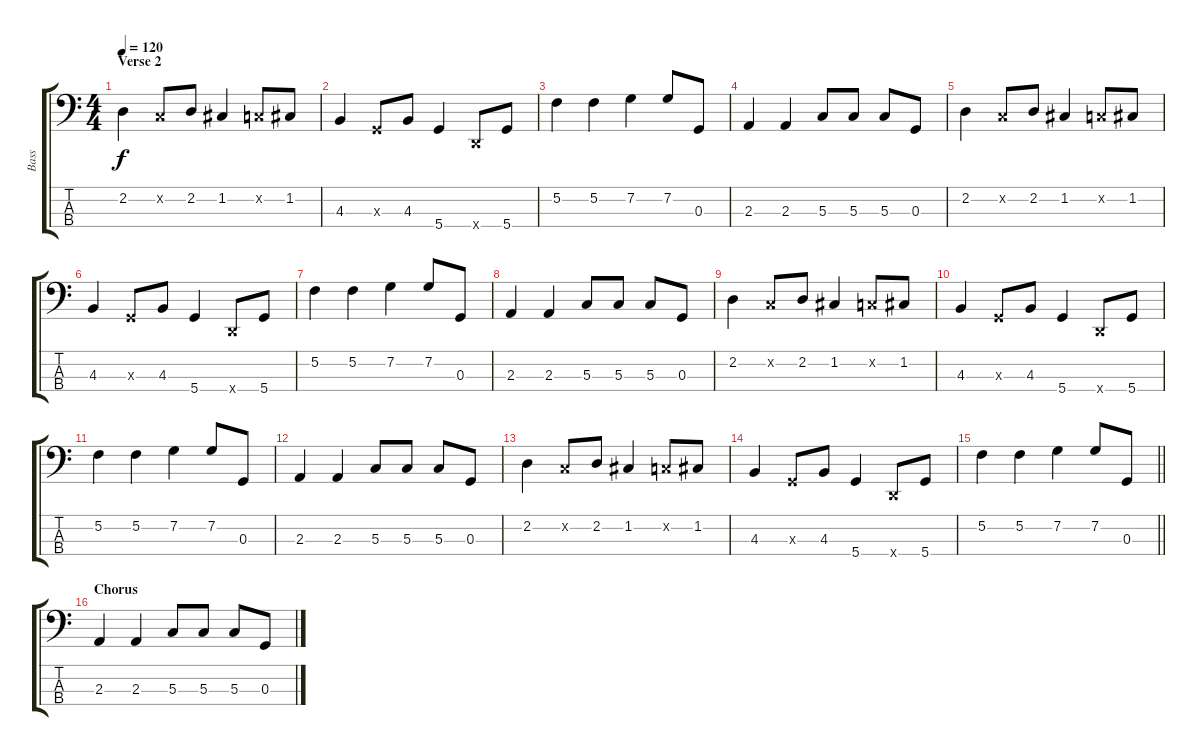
\track ("Bass" "Bass") {instrument electricbassfinger}
\staff {score tabs}
\tuning (F2 C2 G1 D1) {hide}
\ts (4 4)
\section ("" "Verse 2")
\tempo 120
\clef f4
\ks c
2.2.4{dy f} 0.2{x}.8 2.2.8 1.2.4 0.2{x}.8 1.2.8 |
4.3.4 0.3{x}.8 4.3.8 5.4.4 0.4{x}.8 5.4.8 |
5.2.4 5.2.4 7.2.4 7.2.8 0.3.8 |
2.3.4 2.3.4 5.3.8 5.3.8 5.3.8 0.3.8 |
2.2.4 0.2{x}.8 2.2.8 1.2.4 0.2{x}.8 1.2.8 |
4.3.4 0.3{x}.8 4.3.8 5.4.4 0.4{x}.8 5.4.8 |
5.2.4 5.2.4 7.2.4 7.2.8 0.3.8 |
2.3.4 2.3.4 5.3.8 5.3.8 5.3.8 0.3.8 |
2.2.4 0.2{x}.8 2.2.8 1.2.4 0.2{x}.8 1.2.8 |
4.3.4 0.3{x}.8 4.3.8 5.4.4 0.4{x}.8 5.4.8 |
5.2.4 5.2.4 7.2.4 7.2.8 0.3.8 |
2.3.4 2.3.4 5.3.8 5.3.8 5.3.8 0.3.8 |
2.2.4 0.2{x}.8 2.2.8 1.2.4 0.2{x}.8 1.2.8 |
4.3.4 0.3{x}.8 4.3.8 5.4.4 0.4{x}.8 5.4.8 |
\barLineRight lightlight
5.2.4 5.2.4 7.2.4 7.2.8 0.3.8 |
\section ("" "Chorus")
2.3.4 2.3.4 5.3.8 5.3.8 5.3.8 0.3.8
